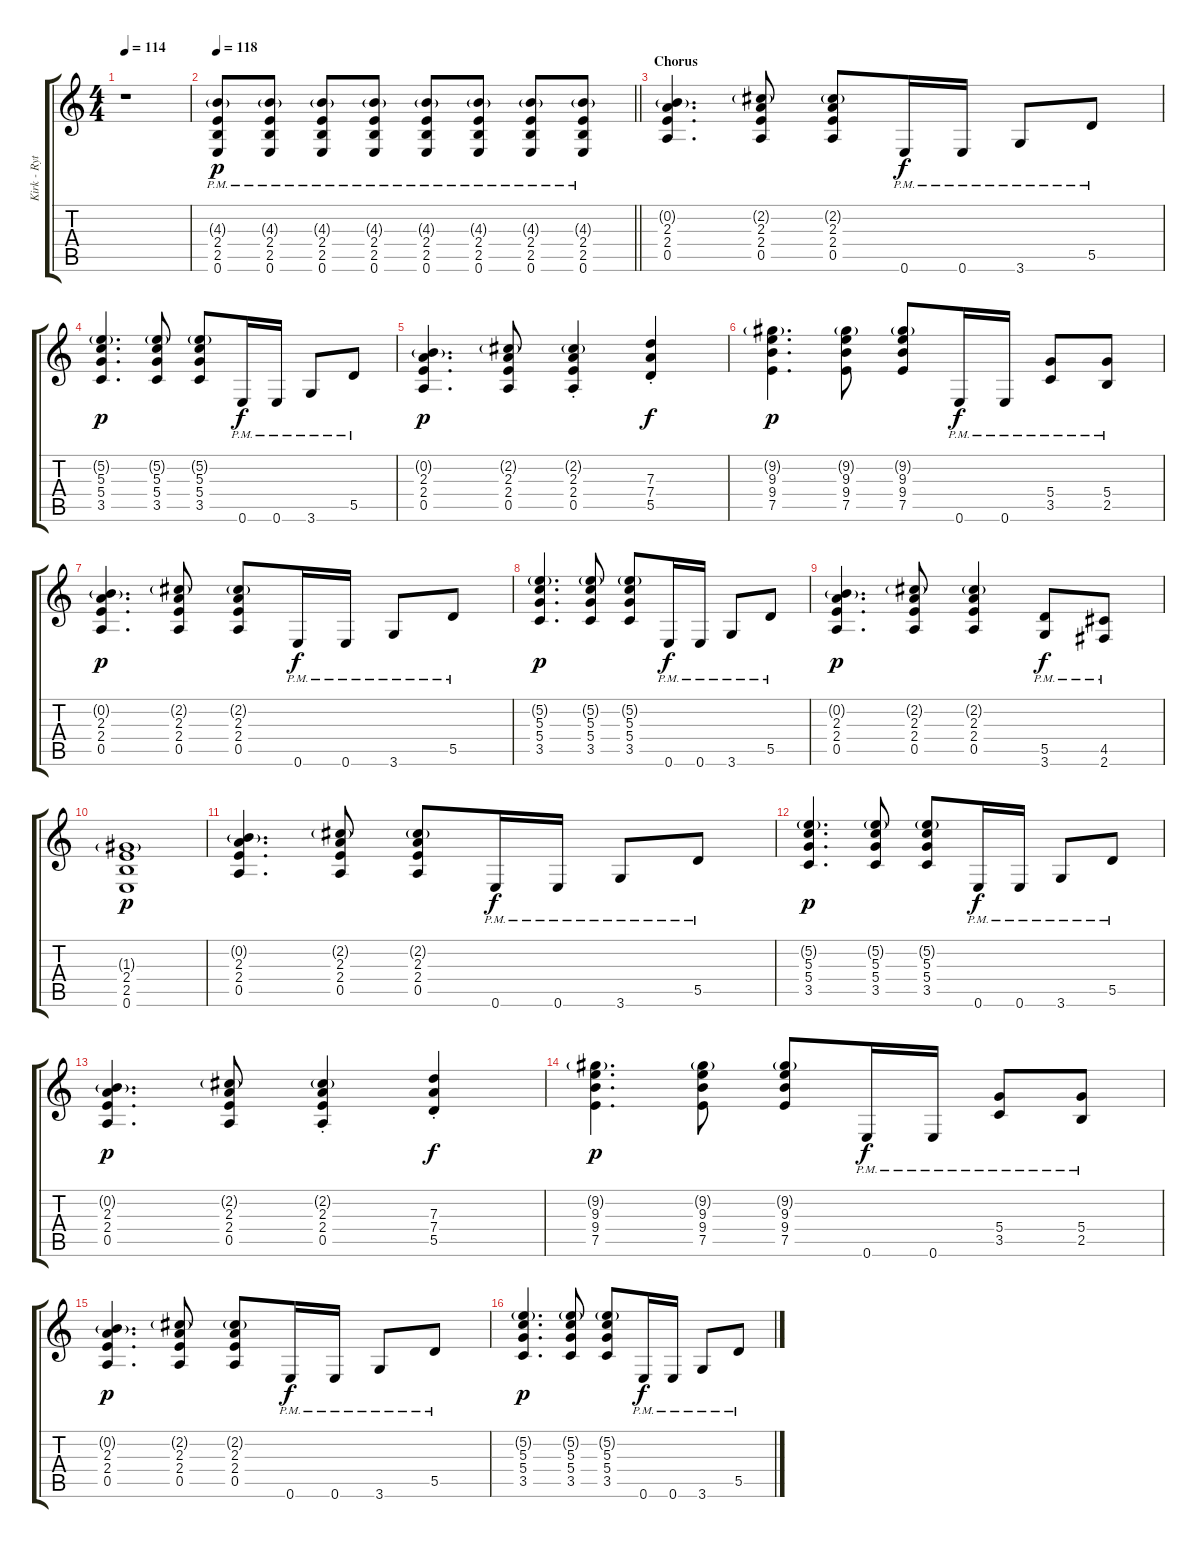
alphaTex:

\track ("Kirk - Rythme Distortion" "Kirk - Ryt") {instrument distortionguitar}
\staff {score tabs}
\tuning (E4 B3 G3 D3 A2 E2) {hide}
\ts (4 4)
\tempo 114
\clef g2
\ks c
r.1{dy f volume 12} |
\tempo 118
\barLineRight lightlight
(4.3{g} 2.4 2.5{pm} 0.6{pm}).8{dy p} (4.3{g} 2.4 2.5{pm} 0.6{pm}).8 (4.3{g} 2.4 2.5{pm} 0.6{pm}).8 (4.3{g} 2.4 2.5{pm} 0.6{pm}).8 (4.3{g} 2.4 2.5{pm} 0.6{pm}).8 (4.3{g} 2.4 2.5{pm} 0.6{pm}).8 (4.3{g} 2.4 2.5{pm} 0.6{pm}).8 (4.3{g} 2.4 2.5{pm} 0.6{pm}).8 |
\section ("" "Chorus")
(0.2{g} 2.3 2.4 0.5).4{d} (2.2{g} 2.3 2.4 0.5).8 (2.2{g} 2.3 2.4 0.5).8 0.6{pm}.16{dy f} 0.6{pm}.16 3.6{pm}.8 5.5{pm}.8 |
(5.2{g} 5.3 5.4 3.5).4{d dy p} (5.2{g} 5.3 5.4 3.5).8 (5.2{g} 5.3 5.4 3.5).8 0.6{pm}.16{dy f} 0.6{pm}.16 3.6{pm}.8 5.5{pm}.8 |
(0.2{g} 2.3 2.4 0.5).4{d dy p} (2.2{g} 2.3 2.4 0.5).8 (2.2{g st} 2.3{st} 2.4{st} 0.5{st}).4 (7.3{st} 7.4{st} 5.5{st}).4{dy f} |
(9.2{g} 9.3 9.4 7.5).4{d dy p} (9.2{g} 9.3 9.4 7.5).8 (9.2{g} 9.3 9.4 7.5).8 0.6{pm}.16{dy f} 0.6{pm}.16 (5.4{pm} 3.5{pm}).8 (5.4{pm} 2.5{pm}).8 |
(0.2{g} 2.3 2.4 0.5).4{d dy p} (2.2{g} 2.3 2.4 0.5).8 (2.2{g} 2.3 2.4 0.5).8 0.6{pm}.16{dy f} 0.6{pm}.16 3.6{pm}.8 5.5{pm}.8 |
(5.2{g} 5.3 5.4 3.5).4{d dy p} (5.2{g} 5.3 5.4 3.5).8 (5.2{g} 5.3 5.4 3.5).8 0.6{pm}.16{dy f} 0.6{pm}.16 3.6{pm}.8 5.5{pm}.8 |
(0.2{g} 2.3 2.4 0.5).4{d dy p} (2.2{g} 2.3 2.4 0.5).8 (2.2{g} 2.3 2.4 0.5).4 (5.5{pm} 3.6{pm}).8{dy f} (4.5{pm} 2.6{pm}).8 |
(1.3{g} 2.4 2.5 0.6).1{dy p} |
(0.2{g} 2.3 2.4 0.5).4{d} (2.2{g} 2.3 2.4 0.5).8 (2.2{g} 2.3 2.4 0.5).8 0.6{pm}.16{dy f} 0.6{pm}.16 3.6{pm}.8 5.5{pm}.8 |
(5.2{g} 5.3 5.4 3.5).4{d dy p} (5.2{g} 5.3 5.4 3.5).8 (5.2{g} 5.3 5.4 3.5).8 0.6{pm}.16{dy f} 0.6{pm}.16 3.6{pm}.8 5.5{pm}.8 |
(0.2{g} 2.3 2.4 0.5).4{d dy p} (2.2{g} 2.3 2.4 0.5).8 (2.2{g st} 2.3{st} 2.4{st} 0.5{st}).4 (7.3{st} 7.4{st} 5.5{st}).4{dy f} |
(9.2{g} 9.3 9.4 7.5).4{d dy p} (9.2{g} 9.3 9.4 7.5).8 (9.2{g} 9.3 9.4 7.5).8 0.6{pm}.16{dy f} 0.6{pm}.16 (5.4{pm} 3.5{pm}).8 (5.4{pm} 2.5{pm}).8 |
(0.2{g} 2.3 2.4 0.5).4{d dy p} (2.2{g} 2.3 2.4 0.5).8 (2.2{g} 2.3 2.4 0.5).8 0.6{pm}.16{dy f} 0.6{pm}.16 3.6{pm}.8 5.5{pm}.8 |
(5.2{g} 5.3 5.4 3.5).4{d dy p} (5.2{g} 5.3 5.4 3.5).8 (5.2{g} 5.3 5.4 3.5).8 0.6{pm}.16{dy f} 0.6{pm}.16 3.6{pm}.8 5.5{pm}.8
